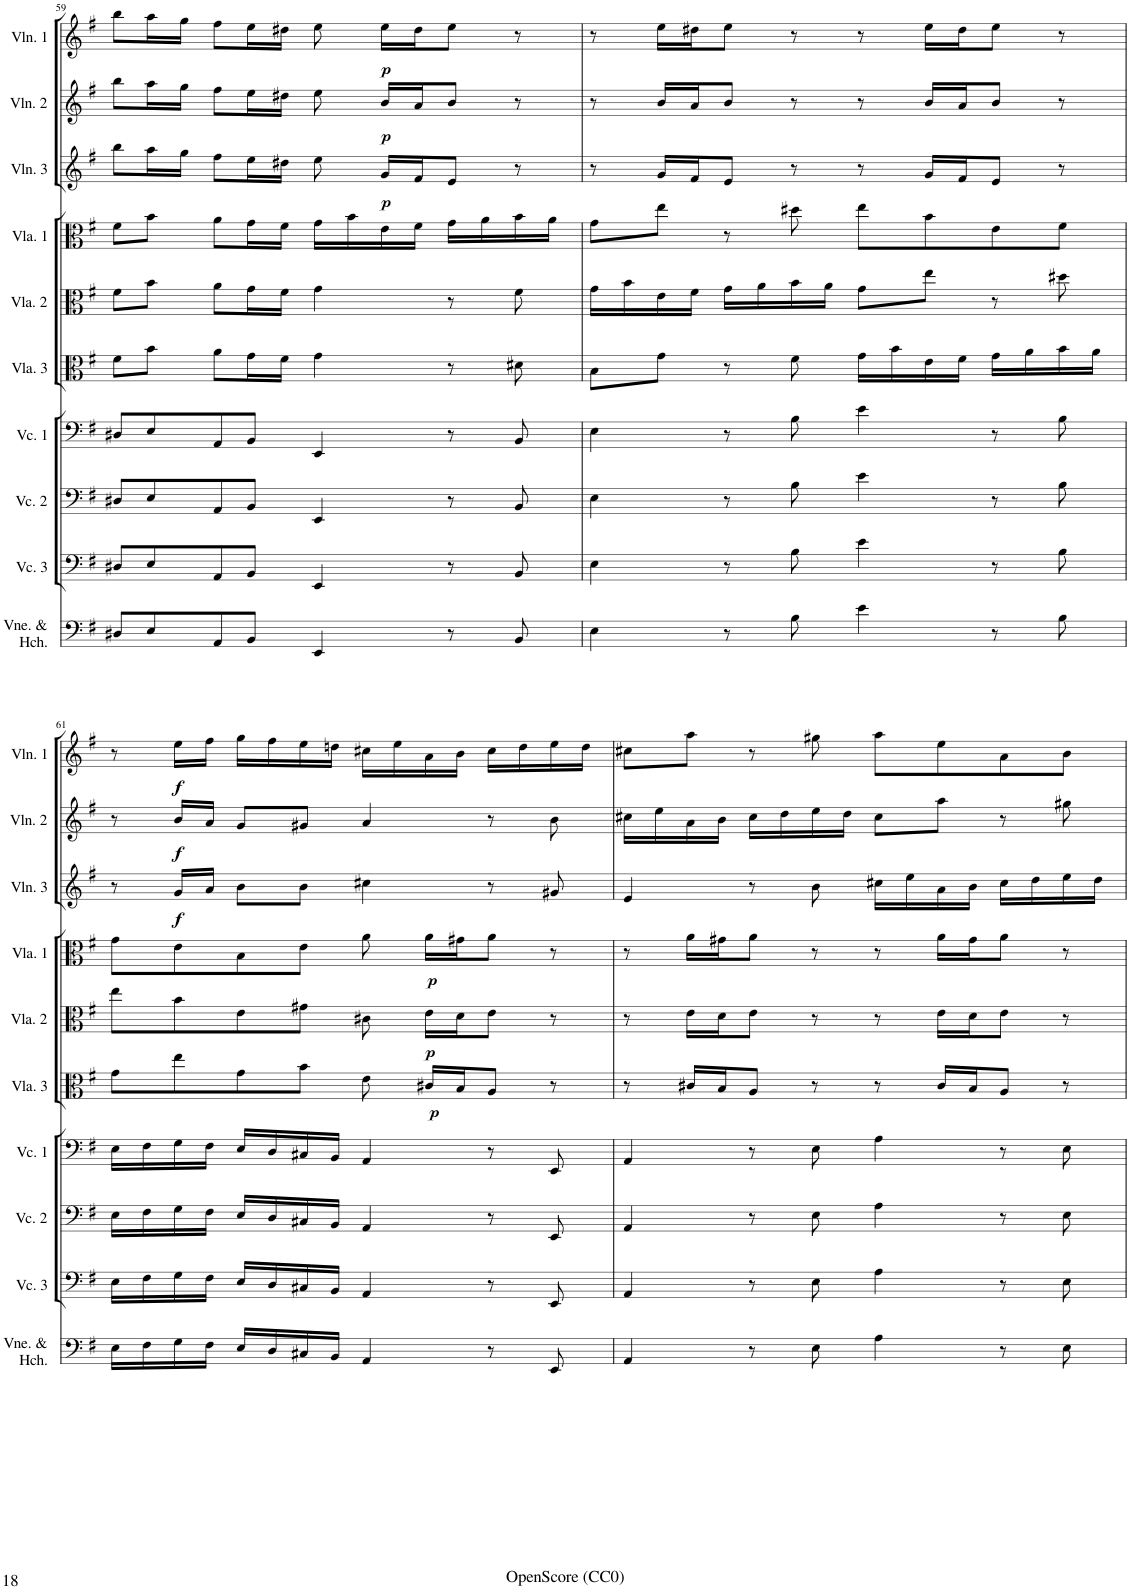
**kern	**kern	**kern	**kern	**kern	**dynam	**kern	**dynam	**kern	**dynam	**kern	**dynam	**kern	**dynam	**kern	**dynam
*part10	*part9	*part8	*part7	*part6	*part6	*part5	*part5	*part4	*part4	*part3	*part3	*part2	*part2	*part1	*part1
*staff10	*staff9	*staff8	*staff7	*staff6	*staff6	*staff5	*staff5	*staff4	*staff4	*staff3	*staff3	*staff2	*staff2	*staff1	*staff1
*I"Violone &amp; Harpsichord	*I"Violoncello 3	*I"Violoncello 2	*I"Violoncello 1	*I"Viola 3	*	*I"Viola 2	*	*I"Viola 1	*	*I"Violin 3	*	*I"Violin 2	*	*I"Violin 1	*
*I'Vne. &amp; Hch.	*I'Vc. 3	*I'Vc. 2	*I'Vc. 1	*I'Vla. 3	*	*I'Vla. 2	*	*I'Vla. 1	*	*I'Vln. 3	*	*I'Vln. 2	*	*I'Vln. 1	*
!!LO:PB:g=z
*clefF4	*clefF4	*clefF4	*clefF4	*clefC3	*	*clefC3	*	*clefC3	*	*clefG2	*	*clefG2	*	*clefG2	*
*k[f#]	*k[f#]	*k[f#]	*k[f#]	*k[f#]	*	*k[f#]	*	*k[f#]	*	*k[f#]	*	*k[f#]	*	*k[f#]	*
*M4/4	*M4/4	*M4/4	*M4/4	*M4/4	*	*M4/4	*	*M4/4	*	*M4/4	*	*M4/4	*	*M4/4	*
*met(c|)	*met(c|)	*met(c|)	*met(c|)	*met(c|)	*	*met(c|)	*	*met(c|)	*	*met(c|)	*	*met(c|)	*	*met(c|)	*
=59	=59	=59	=59	=59	=59	=59	=59	=59	=59	=59	=59	=59	=59	=59	=59
8D#X/L	8D#X/L	8D#X/L	8D#X/L	8f#\L	.	8f#\L	.	8f#\L	.	8bb\L	.	8bb\L	.	8bb\L	.
8E/	8E/	8E/	8E/	8b\J	.	8b\J	.	8b\J	.	16aa\L	.	16aa\L	.	16aa\L	.
.	.	.	.	.	.	.	.	.	.	16gg\JJ	.	16gg\JJ	.	16gg\JJ	.
8AA/	8AA/	8AA/	8AA/	8a\L	.	8a\L	.	8a\L	.	8ff#\L	.	8ff#\L	.	8ff#\L	.
8BB/J	8BB/J	8BB/J	8BB/J	16g\L	.	16g\L	.	16g\L	.	16ee\L	.	16ee\L	.	16ee\L	.
.	.	.	.	16f#\JJ	.	16f#\JJ	.	16f#\JJ	.	16dd#X\JJ	.	16dd#X\JJ	.	16dd#X\JJ	.
4EE/	4EE/	4EE/	4EE/	4g\	.	4g\	.	16g\LL	.	8ee\	.	8ee\	.	8ee\	.
.	.	.	.	.	.	.	.	16b\	.	.	.	.	.	.	.
!	!	!	!	!	!	!	!	!	!	!	!LO:DY:b	!	!LO:DY:b	!	!LO:DY:b
.	.	.	.	.	.	.	.	16e\	.	16g/LL	p	16b/LL	p	16ee\LL	p
.	.	.	.	.	.	.	.	16f#\JJ	.	16f#/J	.	16a/J	.	16dd#\J	.
8r	8r	8r	8r	8r	.	8r	.	16g\LL	.	8e/J	.	8b/J	.	8ee\J	.
.	.	.	.	.	.	.	.	16a\	.	.	.	.	.	.	.
8BB/	8BB/	8BB/	8BB/	8d#X\	.	8f#\	.	16b\	.	8r	.	8r	.	8r	.
.	.	.	.	.	.	.	.	16a\JJ	.	.	.	.	.	.	.
=60	=60	=60	=60	=60	=60	=60	=60	=60	=60	=60	=60	=60	=60	=60	=60
4E\	4E\	4E\	4E\	8B\L	.	16g\LL	.	8g\L	.	8r	.	8r	.	8r	.
.	.	.	.	.	.	16b\	.	.	.	.	.	.	.	.	.
.	.	.	.	8g\J	.	16e\	.	8ee\J	.	16g/LL	.	16b/LL	.	16ee\LL	.
.	.	.	.	.	.	16f#\JJ	.	.	.	16f#/J	.	16a/J	.	16dd#X\J	.
8r	8r	8r	8r	8r	.	16g\LL	.	8r	.	8e/J	.	8b/J	.	8ee\J	.
.	.	.	.	.	.	16a\	.	.	.	.	.	.	.	.	.
8B\	8B\	8B\	8B\	8f#\	.	16b\	.	8dd#X\	.	8r	.	8r	.	8r	.
.	.	.	.	.	.	16a\JJ	.	.	.	.	.	.	.	.	.
4e\	4e\	4e\	4e\	16g\LL	.	8g\L	.	8ee\L	.	8r	.	8r	.	8r	.
.	.	.	.	16b\	.	.	.	.	.	.	.	.	.	.	.
.	.	.	.	16e\	.	8ee\J	.	8b\	.	16g/LL	.	16b/LL	.	16ee\LL	.
.	.	.	.	16f#\JJ	.	.	.	.	.	16f#/J	.	16a/J	.	16dd#\J	.
8r	8r	8r	8r	16g\LL	.	8r	.	8e\	.	8e/J	.	8b/J	.	8ee\J	.
.	.	.	.	16a\	.	.	.	.	.	.	.	.	.	.	.
8B\	8B\	8B\	8B\	16b\	.	8dd#X\	.	8f#\J	.	8r	.	8r	.	8r	.
.	.	.	.	16a\JJ	.	.	.	.	.	.	.	.	.	.	.
!!LO:LB:g=z
=61	=61	=61	=61	=61	=61	=61	=61	=61	=61	=61	=61	=61	=61	=61	=61
16E\LL	16E\LL	16E\LL	16E\LL	8g\L	.	8ee\L	.	8g\L	.	8r	.	8r	.	8r	.
16F#\	16F#\	16F#\	16F#\	.	.	.	.	.	.	.	.	.	.	.	.
!	!	!	!	!	!	!	!	!	!	!	!LO:DY:b	!	!LO:DY:b	!	!LO:DY:b
16G\	16G\	16G\	16G\	8ee\	.	8b\	.	8e\	.	16g/LL	f	16b/LL	f	16ee\LL	f
16F#\JJ	16F#\JJ	16F#\JJ	16F#\JJ	.	.	.	.	.	.	16a/JJ	.	16a/JJ	.	16ff#\JJ	.
16E/LL	16E/LL	16E/LL	16E/LL	8g\	.	8e\	.	8B\	.	8b\L	.	8g/L	.	16gg\LL	.
16D/	16D/	16D/	16D/	.	.	.	.	.	.	.	.	.	.	16ff#\	.
16C#X/	16C#X/	16C#X/	16C#X/	8b\J	.	8g#X\J	.	8e\J	.	8b\J	.	8g#X/J	.	16ee\	.
16BB/JJ	16BB/JJ	16BB/JJ	16BB/JJ	.	.	.	.	.	.	.	.	.	.	16ddn\JJ	.
4AA/	4AA/	4AA/	4AA/	8e\	.	8c#X\	.	8a\	.	4cc#X\	.	4a/	.	16cc#X\LL	.
.	.	.	.	.	.	.	.	.	.	.	.	.	.	16ee\	.
!	!	!	!	!	!LO:DY:b	!	!LO:DY:b	!	!LO:DY:b	!	!	!	!	!	!
.	.	.	.	16c#X/LL	p	16e\LL	p	16a\LL	p	.	.	.	.	16a\	.
.	.	.	.	16B/J	.	16d\J	.	16g#X\J	.	.	.	.	.	16b\JJ	.
8r	8r	8r	8r	8A/J	.	8e\J	.	8a\J	.	8r	.	8r	.	16cc#\LL	.
.	.	.	.	.	.	.	.	.	.	.	.	.	.	16dd\	.
8EE/	8EE/	8EE/	8EE/	8r	.	8r	.	8r	.	8g#X/	.	8b\	.	16ee\	.
.	.	.	.	.	.	.	.	.	.	.	.	.	.	16dd\JJ	.
=62	=62	=62	=62	=62	=62	=62	=62	=62	=62	=62	=62	=62	=62	=62	=62
4AA/	4AA/	4AA/	4AA/	8r	.	8r	.	8r	.	4e/	.	16cc#X\LL	.	8cc#X\L	.
.	.	.	.	.	.	.	.	.	.	.	.	16ee\	.	.	.
.	.	.	.	16c#X/LL	.	16e\LL	.	16a\LL	.	.	.	16a\	.	8aa\J	.
.	.	.	.	16B/J	.	16d\J	.	16g#X\J	.	.	.	16b\JJ	.	.	.
8r	8r	8r	8r	8A/J	.	8e\J	.	8a\J	.	8r	.	16cc#\LL	.	8r	.
.	.	.	.	.	.	.	.	.	.	.	.	16dd\	.	.	.
8E\	8E\	8E\	8E\	8r	.	8r	.	8r	.	8b\	.	16ee\	.	8gg#X\	.
.	.	.	.	.	.	.	.	.	.	.	.	16dd\JJ	.	.	.
4A\	4A\	4A\	4A\	8r	.	8r	.	8r	.	16cc#X\LL	.	8cc#\L	.	8aa\L	.
.	.	.	.	.	.	.	.	.	.	16ee\	.	.	.	.	.
.	.	.	.	16c#/LL	.	16e\LL	.	16a\LL	.	16a\	.	8aa\J	.	8ee\	.
.	.	.	.	16B/J	.	16d\J	.	16g#\J	.	16b\JJ	.	.	.	.	.
8r	8r	8r	8r	8A/J	.	8e\J	.	8a\J	.	16cc#\LL	.	8r	.	8a\	.
.	.	.	.	.	.	.	.	.	.	16dd\	.	.	.	.	.
8E\	8E\	8E\	8E\	8r	.	8r	.	8r	.	16ee\	.	8gg#X\	.	8b\J	.
.	.	.	.	.	.	.	.	.	.	16dd\JJ	.	.	.	.	.
=	=	=	=	=	=	=	=	=	=	=	=	=	=	=	=
*-	*-	*-	*-	*-	*-	*-	*-	*-	*-	*-	*-	*-	*-	*-	*-
